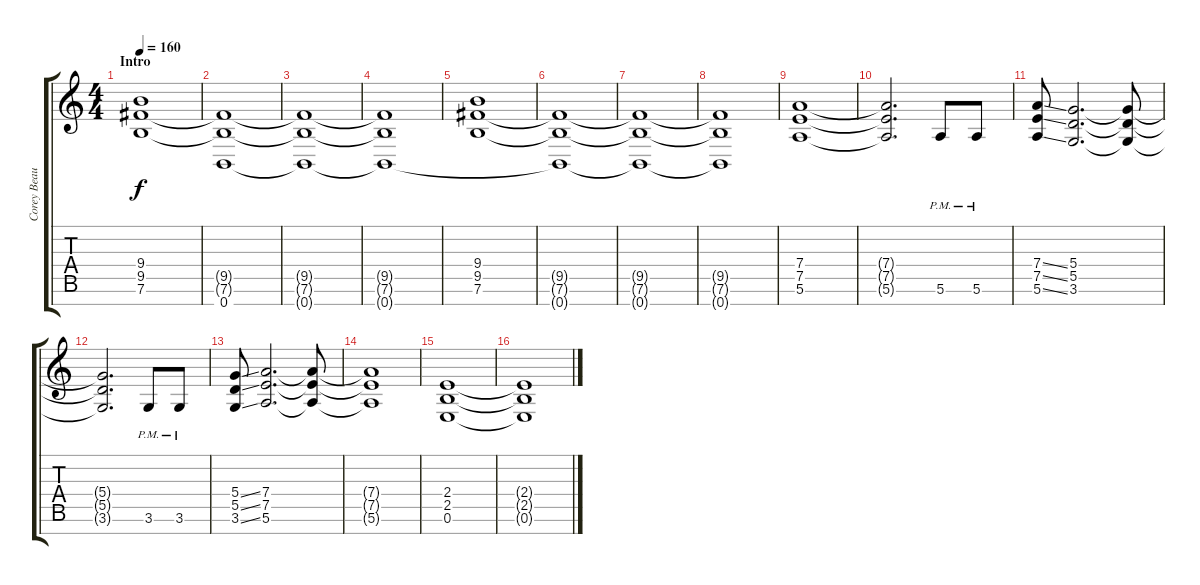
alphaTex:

\track ("Corey Beaulieu" "Corey Beau") {instrument distortionguitar}
\staff {score tabs}
\tuning (E4 B3 G3 D3 A2 E2 B1) {hide}
\ts (4 4)
\section ("" "Intro")
\tempo 160
\clef g2
\ks c
(9.4 9.5 7.6).1{dy f instrument distortionguitar} |
(9.5{t} 7.6{t} 0.7).1 |
(9.5{t} 7.6{t} 0.7{t}).1 |
(9.5{t} 7.6{t} 0.7{t}).1 |
(9.4 9.5 7.6).1 |
(9.5{t} 7.6{t} 0.7{t}).1 |
(9.5{t} 7.6{t} 0.7{t}).1 |
(9.5{t} 7.6{t} 0.7{t}).1 |
(7.4 7.5 5.6).1 |
(7.4{t} 7.5{t} 5.6{t}).2{d} 5.6{pm}.8 5.6{pm}.8 |
(7.4{ss} 7.5{ss} 5.6{ss}).8 (5.4 5.5 3.6).2{d} (5.4{t} 5.5{t} 3.6{t}).8 |
(5.4{t} 5.5{t} 3.6{t}).2{d} 3.6{pm}.8 3.6{pm}.8 |
(5.4{ss} 5.5{ss} 3.6{ss}).8 (7.4 7.5 5.6).2{d} (7.4{t} 7.5{t} 5.6{t}).8 |
(7.4{t} 7.5{t} 5.6{t}).1 |
(2.4 2.5 0.6).1 |
(2.4{t} 2.5{t} 0.6{t}).1
